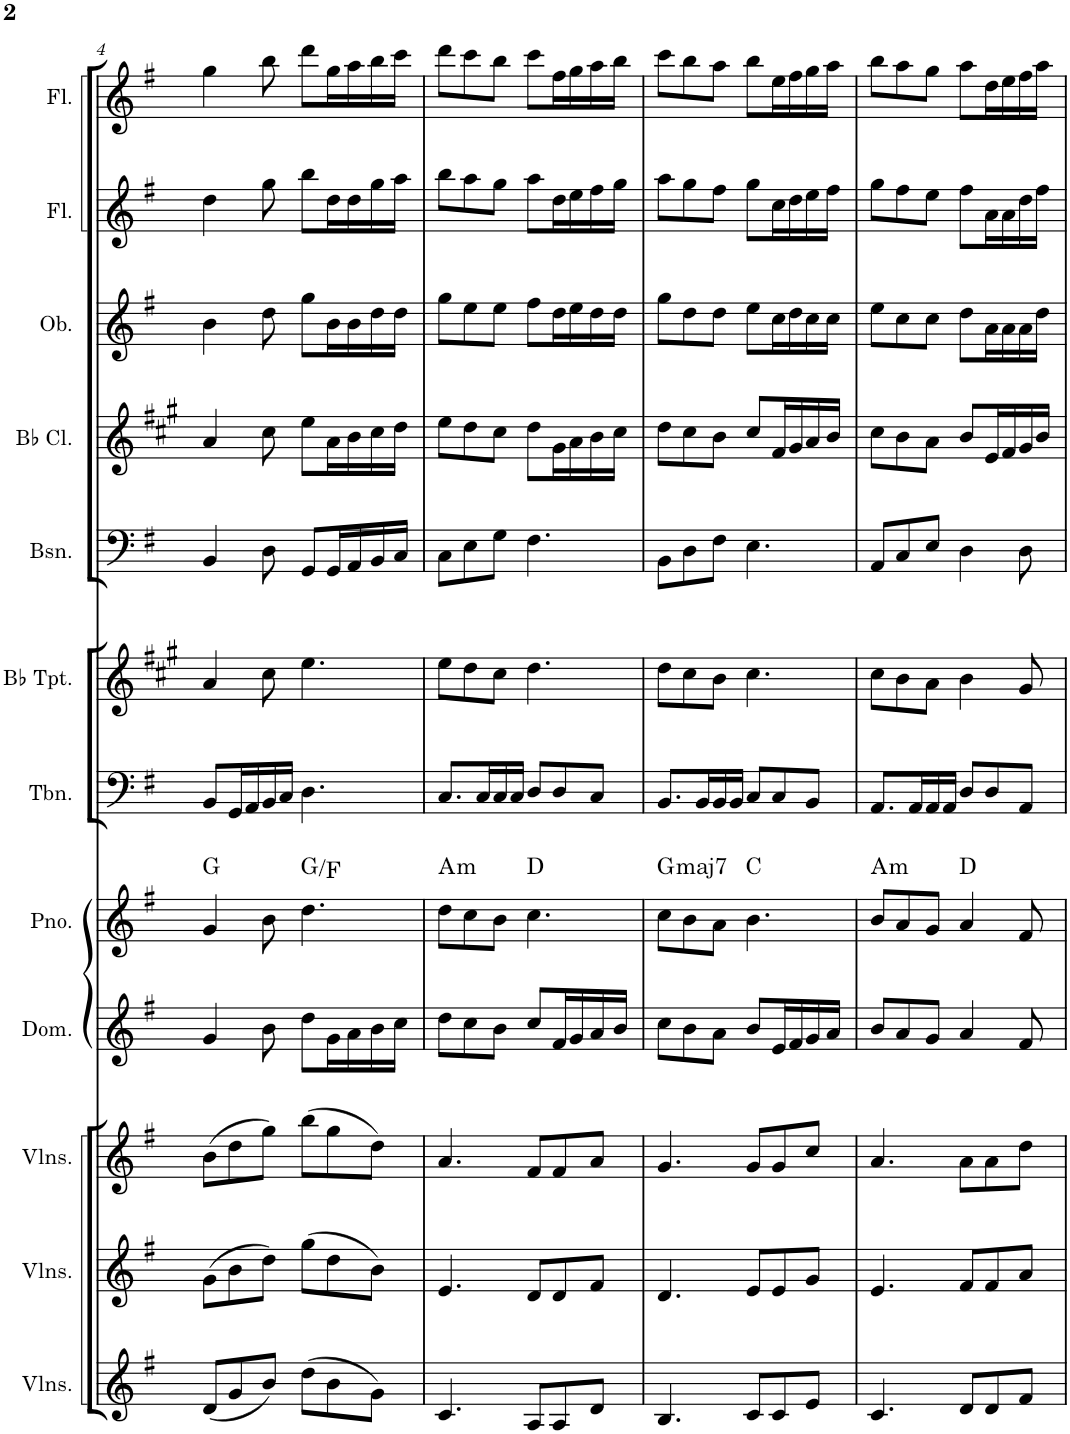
**kern	**kern	**kern	**kern	**kern	**harte	**kern	**kern	**kern	**kern	**kern	**kern	**kern
*part12	*part11	*part10	*part9	*part8	*part8	*part7	*part6	*part5	*part4	*part3	*part2	*part1
*staff12	*staff11	*staff10	*staff9	*staff8	*	*staff7	*staff6	*staff5	*staff4	*staff3	*staff2	*staff1
*I"Violins	*I"Violins	*I"Violins	*I"Domra	*I"Piano	*	*I"Trombone	*I"Bb Trumpet	*I"Bassoon	*I"Bb Clarinet	*I"Oboe	*I"Flute	*I"Flute
*I'Vlns.	*I'Vlns.	*I'Vlns.	*I'Dom.	*I'Pno.	*	*I'Tbn.	*I'Bb Tpt.	*I'Bsn.	*I'Bb Cl.	*I'Ob.	*I'Fl.	*I'Fl.
!!LO:PB:g=z
*clefG2	*clefG2	*clefG2	*clefG2	*clefG2	*	*clefF4	*clefG2	*clefF4	*clefG2	*clefG2	*clefG2	*clefG2
*	*	*	*	*	*	*	*Trd1c2	*	*Trd1c2	*	*	*
*k[f#]	*k[f#]	*k[f#]	*k[f#]	*k[f#]	*	*k[f#]	*k[f#c#g#]	*k[f#]	*k[f#c#g#]	*k[f#]	*k[f#]	*k[f#]
*M6/8	*M6/8	*M6/8	*M6/8	*M6/8	*	*M6/8	*M6/8	*M6/8	*M6/8	*M6/8	*M6/8	*M6/8
=4	=4	=4	=4	=4	=4	=4	=4	=4	=4	=4	=4	=4
(8d/L	(8g\L	(8b\L	4g/	4g/	G:maj	8BB/L	4a/	4BB/	4a/	4b\	4dd\	4gg\
8g/	8b\	8dd\	.	.	.	16GG/L	.	.	.	.	.	.
.	.	.	.	.	.	16AA/	.	.	.	.	.	.
8b/J)	8dd\J)	8gg\J)	8b\	8b\	.	16BB/	8cc#\	8D\	8cc#\	8dd\	8gg\	8bb\
.	.	.	.	.	.	16C/JJ	.	.	.	.	.	.
(8dd\L	(8gg\L	(8bb\L	8dd\L	4.dd\	G:maj/b7	4.D\	4.ee\	8GG/L	8ee\L	8gg\L	8bb\L	8ddd\L
8b\	8dd\	8gg\	16g\L	.	.	.	.	16GG/L	16a\L	16b\L	16dd\L	16gg\L
.	.	.	16a\	.	.	.	.	16AA/	16b\	16b\	16dd\	16aa\
8g\J)	8b\J)	8dd\J)	16b\	.	.	.	.	16BB/	16cc#\	16dd\	16gg\	16bb\
.	.	.	16cc\JJ	.	.	.	.	16C/JJ	16dd\JJ	16dd\JJ	16aa\JJ	16ccc\JJ
=5	=5	=5	=5	=5	=5	=5	=5	=5	=5	=5	=5	=5
!	!	!	!	!	!LO:H:kt=m	!	!	!	!	!	!	!
4.c/	4.e/	4.a/	8dd\L	8dd\L	A:min	8.C/L	8ee\L	8C\L	8ee\L	8gg\L	8bb\L	8ddd\L
.	.	.	8cc\	8cc\	.	.	8dd\	8E\	8dd\	8ee\	8aa\	8ccc\
.	.	.	.	.	.	16C/L	.	.	.	.	.	.
.	.	.	8b\J	8b\J	.	16C/	8cc#\J	8G\J	8cc#\J	8ee\J	8gg\J	8bb\J
.	.	.	.	.	.	16C/JJ	.	.	.	.	.	.
8A/L	8d/L	8f#/L	8cc/L	4.cc\	D:maj	8D/L	4.dd\	4.F#\	8dd\L	8ff#\L	8aa\L	8ccc\L
8A/	8d/	8f#/	16f#/L	.	.	8D/	.	.	16g#\L	16dd\L	16dd\L	16ff#\L
.	.	.	16g/	.	.	.	.	.	16a\	16ee\	16ee\	16gg\
8d/J	8f#/J	8a/J	16a/	.	.	8C/J	.	.	16b\	16dd\	16ff#\	16aa\
.	.	.	16b/JJ	.	.	.	.	.	16cc#\JJ	16dd\JJ	16gg\JJ	16bb\JJ
=6	=6	=6	=6	=6	=6	=6	=6	=6	=6	=6	=6	=6
!	!	!	!	!	!LO:H:kt=maj7	!	!	!	!	!	!	!
4.B/	4.d/	4.g/	8cc\L	8cc\L	G:maj7	8.BB/L	8dd\L	8BB\L	8dd\L	8gg\L	8aa\L	8ccc\L
.	.	.	8b\	8b\	.	.	8cc#\	8D\	8cc#\	8dd\	8gg\	8bb\
.	.	.	.	.	.	16BB/L	.	.	.	.	.	.
.	.	.	8a\J	8a\J	.	16BB/	8b\J	8F#\J	8b\J	8dd\J	8ff#\J	8aa\J
.	.	.	.	.	.	16BB/JJ	.	.	.	.	.	.
8c/L	8e/L	8g/L	8b/L	4.b\	C:maj	8C/L	4.cc#\	4.E\	8cc#/L	8ee\L	8gg\L	8bb\L
8c/	8e/	8g/	16e/L	.	.	8C/	.	.	16f#/L	16cc\L	16cc\L	16ee\L
.	.	.	16f#/	.	.	.	.	.	16g#/	16dd\	16dd\	16ff#\
8e/J	8g/J	8cc/J	16g/	.	.	8BB/J	.	.	16a/	16cc\	16ee\	16gg\
.	.	.	16a/JJ	.	.	.	.	.	16b/JJ	16cc\JJ	16ff#\JJ	16aa\JJ
=7	=7	=7	=7	=7	=7	=7	=7	=7	=7	=7	=7	=7
!	!	!	!	!	!LO:H:kt=m	!	!	!	!	!	!	!
4.c/	4.e/	4.a/	8b/L	8b/L	A:min	8.AA/L	8cc#\L	8AA/L	8cc#\L	8ee\L	8gg\L	8bb\L
.	.	.	8a/	8a/	.	.	8b\	8C/	8b\	8cc\	8ff#\	8aa\
.	.	.	.	.	.	16AA/L	.	.	.	.	.	.
.	.	.	8g/J	8g/J	.	16AA/	8a\J	8E/J	8a\J	8cc\J	8ee\J	8gg\J
.	.	.	.	.	.	16AA/JJ	.	.	.	.	.	.
8d/L	8f#/L	8a\L	4a/	4a/	D:maj	8D/L	4b\	4D\	8b/L	8dd\L	8ff#\L	8aa\L
8d/	8f#/	8a\	.	.	.	8D/	.	.	16e/L	16a\L	16a\L	16dd\L
.	.	.	.	.	.	.	.	.	16f#/	16a\	16a\	16ee\
8f#/J	8a/J	8dd\J	8f#/	8f#/	.	8AA/J	8g#/	8D\	16g#/	16a\	16dd\	16ff#\
.	.	.	.	.	.	.	.	.	16b/JJ	16dd\JJ	16ff#\JJ	16aa\JJ
=	=	=	=	=	=	=	=	=	=	=	=	=
*-	*-	*-	*-	*-	*-	*-	*-	*-	*-	*-	*-	*-
